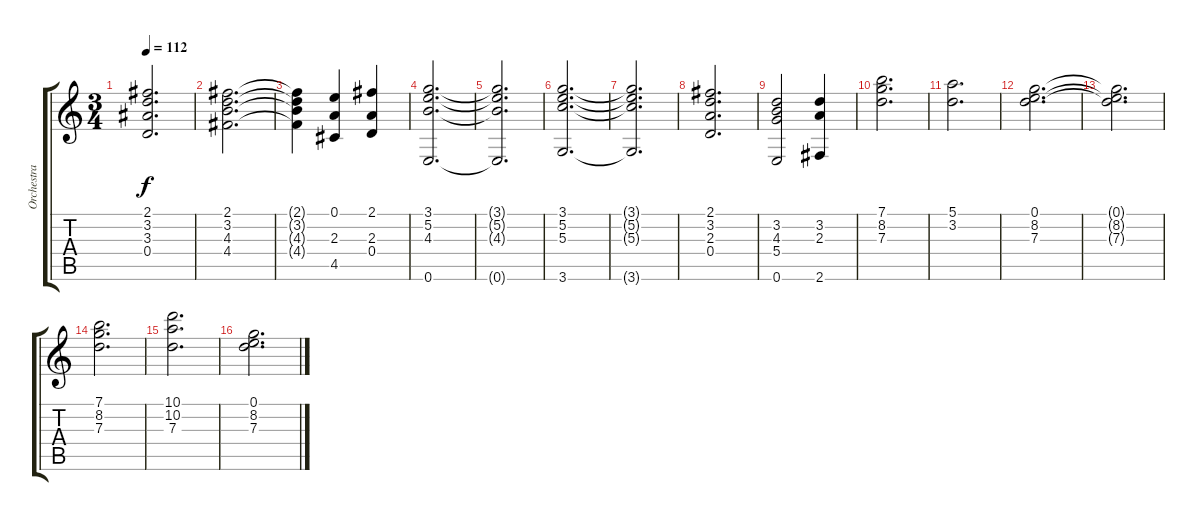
\track ("Orchestra (Michael Kamen)" "Orchestra ") {instrument stringensemble1}
\staff {score tabs}
\tuning (E5 B4 G4 D4 A3 E3) {hide}
\ts (3 4)
\tempo 112
\clef g2
\ks c
(2.1 3.2 3.3 0.4).2{d dy f} |
(2.1 3.2 4.3 4.4).2{d} |
(2.1{t} 3.2{t} 4.3{t} 4.4{t}).4 (0.1 2.3 4.5).4 (2.1 2.3 0.4).4 |
(3.1 5.2 4.3 0.6).2{d} |
(3.1{t} 5.2{t} 4.3{t} 0.6{t}).2{d} |
(3.1 5.2 5.3 3.6).2{d} |
(3.1{t} 5.2{t} 5.3{t} 3.6{t}).2{d} |
(2.1 3.2 2.3 0.4).2{d} |
(3.2 4.3 5.4 0.6).2 (3.2 2.3 2.6).4 |
\section ("" "")
(7.1 8.2 7.3).2{d} |
(5.1 3.2).2{d} |
(0.1 8.2 7.3).2{d} |
(0.1{t} 8.2{t} 7.3{t}).2{d} |
(7.1 8.2 7.3).2{d} |
(10.1 10.2 7.3).2{d} |
(0.1 8.2 7.3).2{d}
